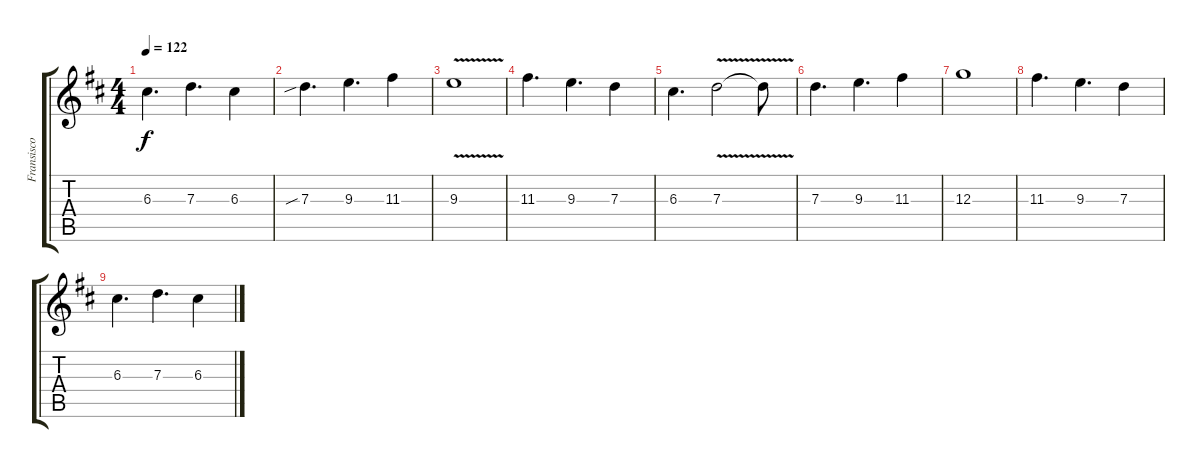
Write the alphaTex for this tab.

\track ("Fransisco Miranda" "Fransisco ") {instrument distortionguitar}
\staff {score tabs}
\tuning (E4 B3 G3 D3 A2 E2) {hide}
\ts (4 4)
\tempo 122
\clef g2
\ks d
6.3.4{d dy f} 7.3.4{d} 6.3.4 |
7.3{sib}.4{d volume 12} 9.3.4{d} 11.3.4 |
9.3{v}.1 |
11.3.4{d} 9.3.4{d} 7.3.4 |
6.3.4{d} 7.3{v}.2 7.3{t}.8 |
7.3.4{d} 9.3.4{d} 11.3.4 |
12.3.1 |
11.3.4{d} 9.3.4{d} 7.3.4 |
6.3.4{d} 7.3.4{d} 6.3.4
